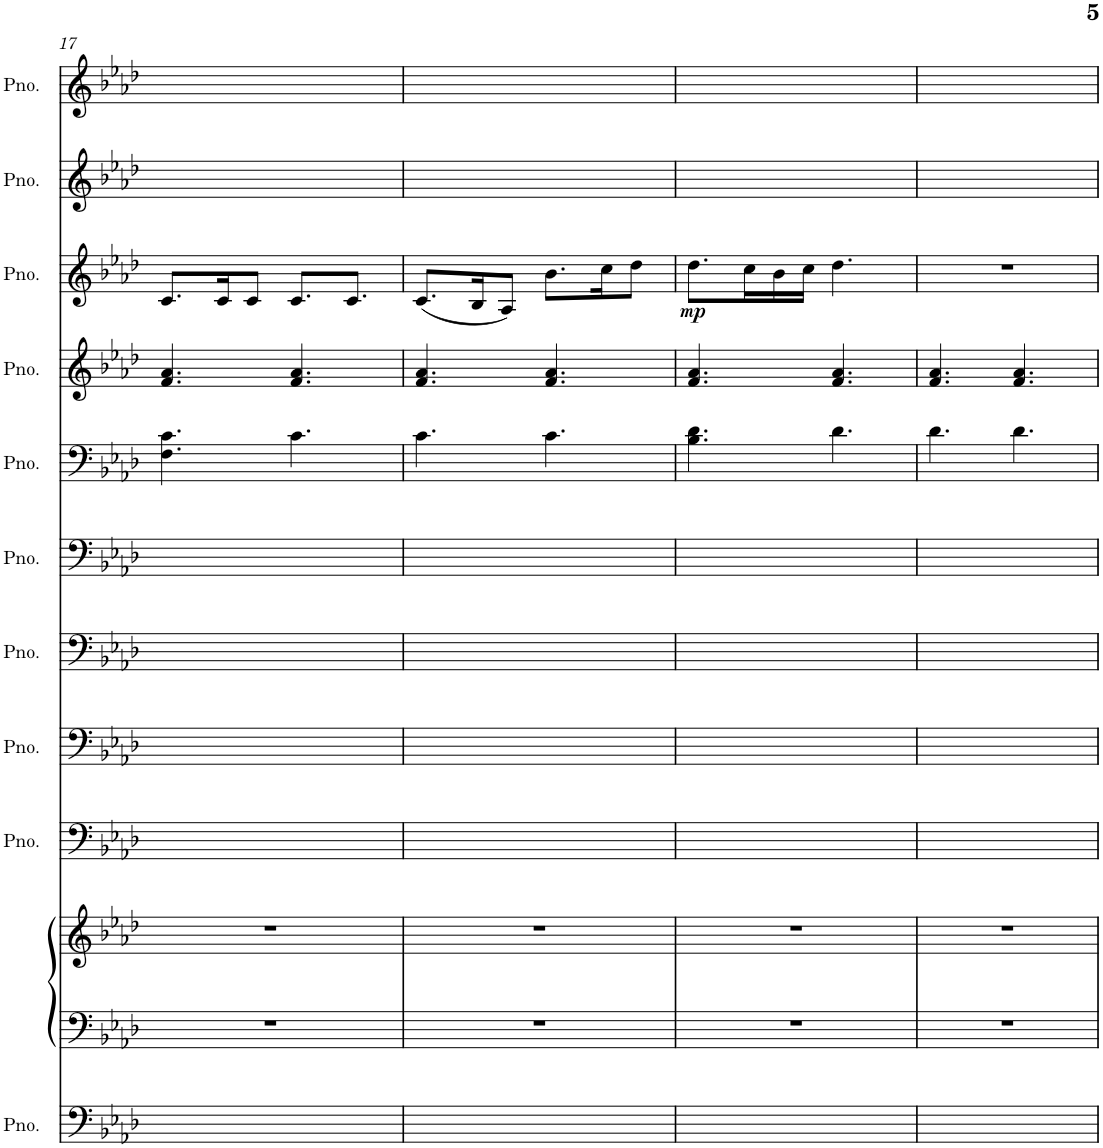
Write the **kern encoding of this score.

**kern	**kern	**kern	**kern	**kern	**kern	**kern	**kern	**kern	**kern	**dynam	**kern	**kern
*part11	*part10	*part10	*part9	*part8	*part7	*part6	*part5	*part4	*part3	*part3	*part2	*part1
*staff12	*staff11	*staff10	*staff9	*staff8	*staff7	*staff6	*staff5	*staff4	*staff3	*staff3	*staff2	*staff1
*I"Piano	*I"Piano	*	*I"Piano	*I"Piano	*I"Piano	*I"Piano	*I"Piano	*I"Piano	*I"Piano	*	*I"Piano	*I"Piano
*I'Pno.	*I'Pno	*	*I'Pno.	*I'Pno.	*I'Pno.	*I'Pno.	*I'Pno.	*I'Pno.	*I'Pno.	*	*I'Pno.	*I'Pno.
!!LO:PB:g=z
*clefF4	*clefF4	*clefG2	*clefF4	*clefF4	*clefF4	*clefF4	*clefF4	*clefG2	*clefG2	*	*clefG2	*clefG2
*k[b-e-a-d-]	*k[b-e-a-d-]	*k[b-e-a-d-]	*k[b-e-a-d-]	*k[b-e-a-d-]	*k[b-e-a-d-]	*k[b-e-a-d-]	*k[b-e-a-d-]	*k[b-e-a-d-]	*k[b-e-a-d-]	*	*k[b-e-a-d-]	*k[b-e-a-d-]
*M6/8	*M6/8	*M6/8	*M6/8	*M6/8	*M6/8	*M6/8	*M6/8	*M6/8	*M6/8	*	*M6/8	*M6/8
=17	=17	=17	=17	=17	=17	=17	=17	=17	=17	=17	=17	=17
2.ryy	2.r	2.r	2.ryy	2.ryy	2.ryy	2.ryy	4.F\ 4.c\	4.f/ 4.a-/	8.c/L	.	2.ryy	2.ryy
.	.	.	.	.	.	.	.	.	16c/K	.	.	.
.	.	.	.	.	.	.	.	.	8c/J	.	.	.
.	.	.	.	.	.	.	4.c\	4.f/ 4.a-/	8.c/L	.	.	.
.	.	.	.	.	.	.	.	.	8.c/J	.	.	.
=18	=18	=18	=18	=18	=18	=18	=18	=18	=18	=18	=18	=18
2.ryy	2.r	2.r	2.ryy	2.ryy	2.ryy	2.ryy	4.c\	4.f/ 4.a-/	(<8.c/L	.	2.ryy	2.ryy
.	.	.	.	.	.	.	.	.	16B-/K	.	.	.
.	.	.	.	.	.	.	.	.	8A-/J)	.	.	.
.	.	.	.	.	.	.	4.c\	4.f/ 4.a-/	8.b-\L	.	.	.
.	.	.	.	.	.	.	.	.	16cc\K	.	.	.
.	.	.	.	.	.	.	.	.	8dd-\J	.	.	.
=19	=19	=19	=19	=19	=19	=19	=19	=19	=19	=19	=19	=19
!	!	!	!	!	!	!	!	!	!	!LO:DY:b	!	!
2.ryy	2.r	2.r	2.ryy	2.ryy	2.ryy	2.ryy	4.B-\ 4.d-\	4.f/ 4.a-/	8.dd-\L	mp	2.ryy	2.ryy
.	.	.	.	.	.	.	.	.	16cc\L	.	.	.
.	.	.	.	.	.	.	.	.	16b-\	.	.	.
.	.	.	.	.	.	.	.	.	16cc\JJ	.	.	.
.	.	.	.	.	.	.	4.d-\	4.f/ 4.a-/	4.dd-\	.	.	.
=20	=20	=20	=20	=20	=20	=20	=20	=20	=20	=20	=20	=20
2.ryy	2.r	2.r	2.ryy	2.ryy	2.ryy	2.ryy	4.d-\	4.f/ 4.a-/	2.r	.	2.ryy	2.ryy
.	.	.	.	.	.	.	4.d-\	4.f/ 4.a-/	.	.	.	.
=	=	=	=	=	=	=	=	=	=	=	=	=
*-	*-	*-	*-	*-	*-	*-	*-	*-	*-	*-	*-	*-
